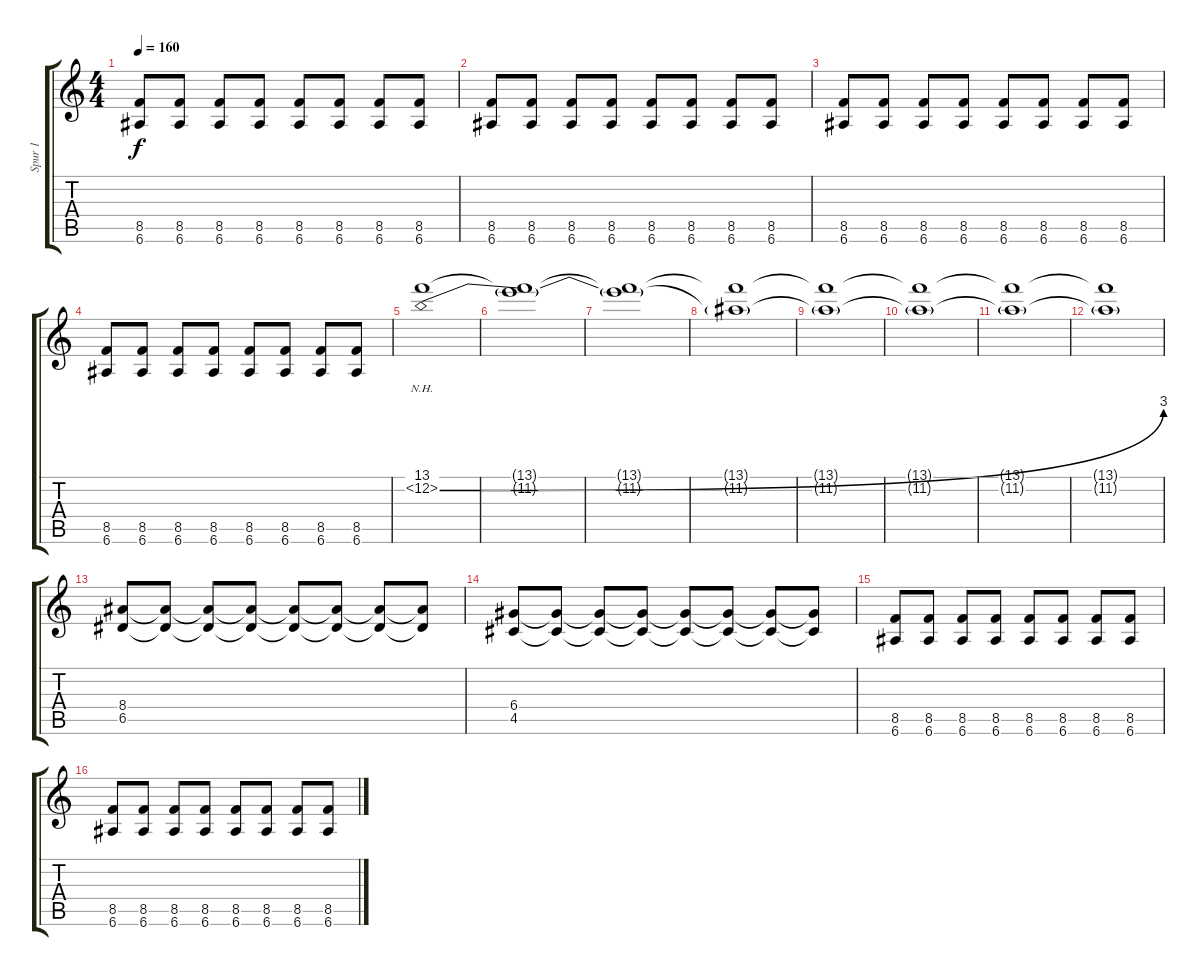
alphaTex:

\track ("Spur 1" "Spur 1") {instrument distortionguitar}
\staff {score tabs}
\tuning (E4 B3 G3 D3 A2 E2) {hide}
\ts (4 4)
\tempo 160
\clef g2
\ks c
(8.5 6.6).8{dy f volume 8 instrument electricguitarclean} (8.5 6.6).8 (8.5 6.6).8 (8.5 6.6).8 (8.5 6.6).8 (8.5 6.6).8 (8.5 6.6).8 (8.5 6.6).8 |
(8.5 6.6).8{volume 8 instrument electricguitarclean} (8.5 6.6).8 (8.5 6.6).8 (8.5 6.6).8 (8.5 6.6).8 (8.5 6.6).8 (8.5 6.6).8 (8.5 6.6).8 |
(8.5 6.6).8{volume 8 instrument electricguitarclean} (8.5 6.6).8 (8.5 6.6).8 (8.5 6.6).8 (8.5 6.6).8 (8.5 6.6).8 (8.5 6.6).8 (8.5 6.6).8 |
(8.5 6.6).8{volume 8 instrument electricguitarclean} (8.5 6.6).8 (8.5 6.6).8 (8.5 6.6).8 (8.5 6.6).8 (8.5 6.6).8 (8.5 6.6).8 (8.5 6.6).8 |
(13.1 11.2{be (bend 0 0 60 12) nh}).1{volume 13 instrument distortionguitar} |
(13.1{t} 11.2{t}).1 |
(13.1{t} 11.2{t}).1 |
(13.1{t} 11.2{t}).1 |
(13.1{t} 11.2{t}).1 |
(13.1{t} 11.2{t}).1 |
(13.1{t} 11.2{t}).1 |
(13.1{t} 11.2{t}).1 |
(8.4 6.5).8 (8.4{t} 6.5{t}).8 (8.4{t} 6.5{t}).8 (8.4{t} 6.5{t}).8 (8.4{t} 6.5{t}).8 (8.4{t} 6.5{t}).8 (8.4{t} 6.5{t}).8 (8.4{t} 6.5{t}).8 |
(6.4 4.5).8 (6.4{t} 4.5{t}).8 (6.4{t} 4.5{t}).8 (6.4{t} 4.5{t}).8 (6.4{t} 4.5{t}).8 (6.4{t} 4.5{t}).8 (6.4{t} 4.5{t}).8 (6.4{t} 4.5{t}).8 |
(8.5 6.6).8 (8.5 6.6).8 (8.5 6.6).8 (8.5 6.6).8 (8.5 6.6).8 (8.5 6.6).8 (8.5 6.6).8 (8.5 6.6).8 |
(8.5 6.6).8 (8.5 6.6).8 (8.5 6.6).8 (8.5 6.6).8 (8.5 6.6).8 (8.5 6.6).8 (8.5 6.6).8 (8.5 6.6).8
